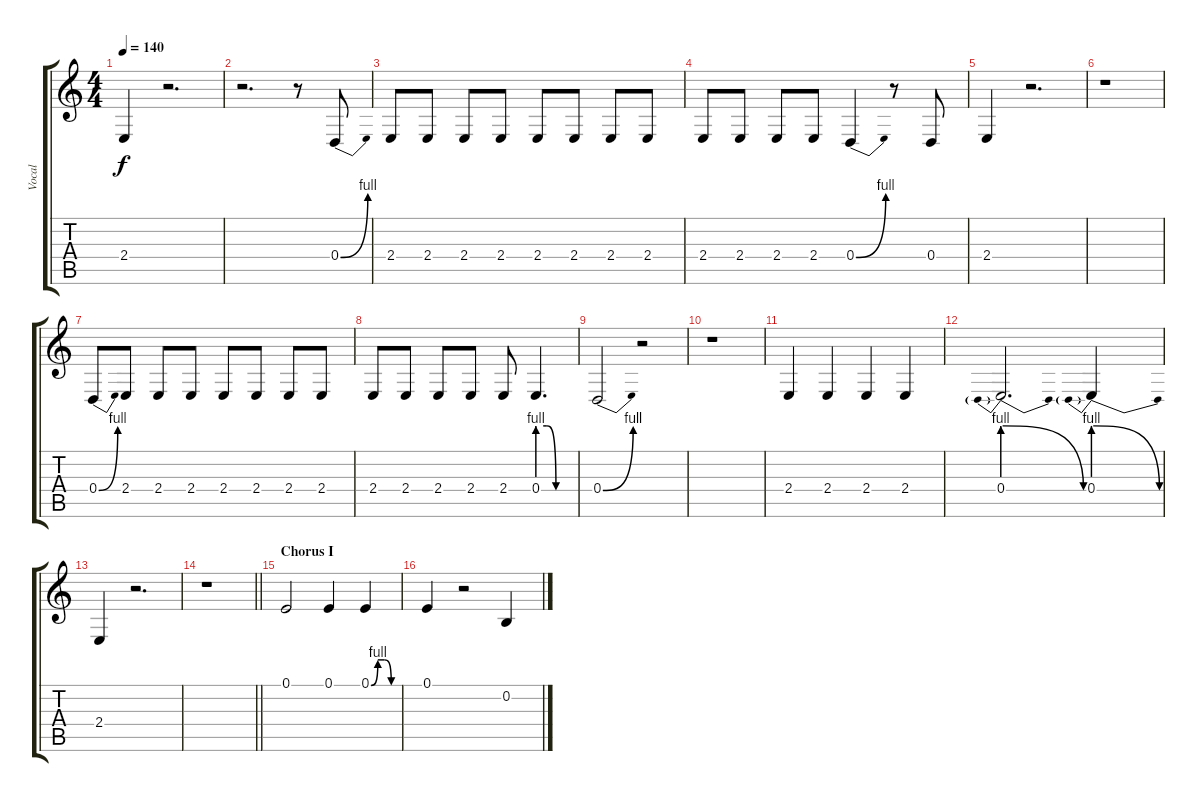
\track ("Vocal" "Vocal") {instrument trumpet}
\staff {score tabs}
\tuning (E4 B3 G3 D3 A2 E2) {hide}
\ts (4 4)
\tempo 140
\clef g2
\ks c
2.4.4{dy f} r.2{d} |
r.2{d} r.8 0.4{be (bend 0 0 60 4)}.8 |
2.4.8 2.4.8 2.4.8 2.4.8 2.4.8 2.4.8 2.4.8 2.4.8 |
2.4.8 2.4.8 2.4.8 2.4.8 0.4{be (bend 0 0 60 4)}.4 r.8 0.4.8 |
2.4.4 r.2{d} |
r.1 |
0.4{be (bend 0 0 60 4)}.8 2.4.8 2.4.8 2.4.8 2.4.8 2.4.8 2.4.8 2.4.8 |
2.4.8 2.4.8 2.4.8 2.4.8 2.4.8 0.4{be (custom 0 4 15 4 30 0 60 0)}.4{d} |
0.4{be (bend 0 0 60 4)}.2 r.2 |
r.1 |
2.4.4 2.4.4 2.4.4 2.4.4 |
0.4{be (prebendrelease 0 4 60 0)}.2{d} 0.4{be (prebendrelease 0 4 60 0)}.4 |
2.4.4 r.2{d} |
\barLineRight lightlight
r.1 |
\section ("" "Chorus I")
0.1.2 0.1.4 0.1{be (custom 0 0 15 4 30 4 45 0 60 0)}.4 |
0.1.4 r.2 0.2.4
